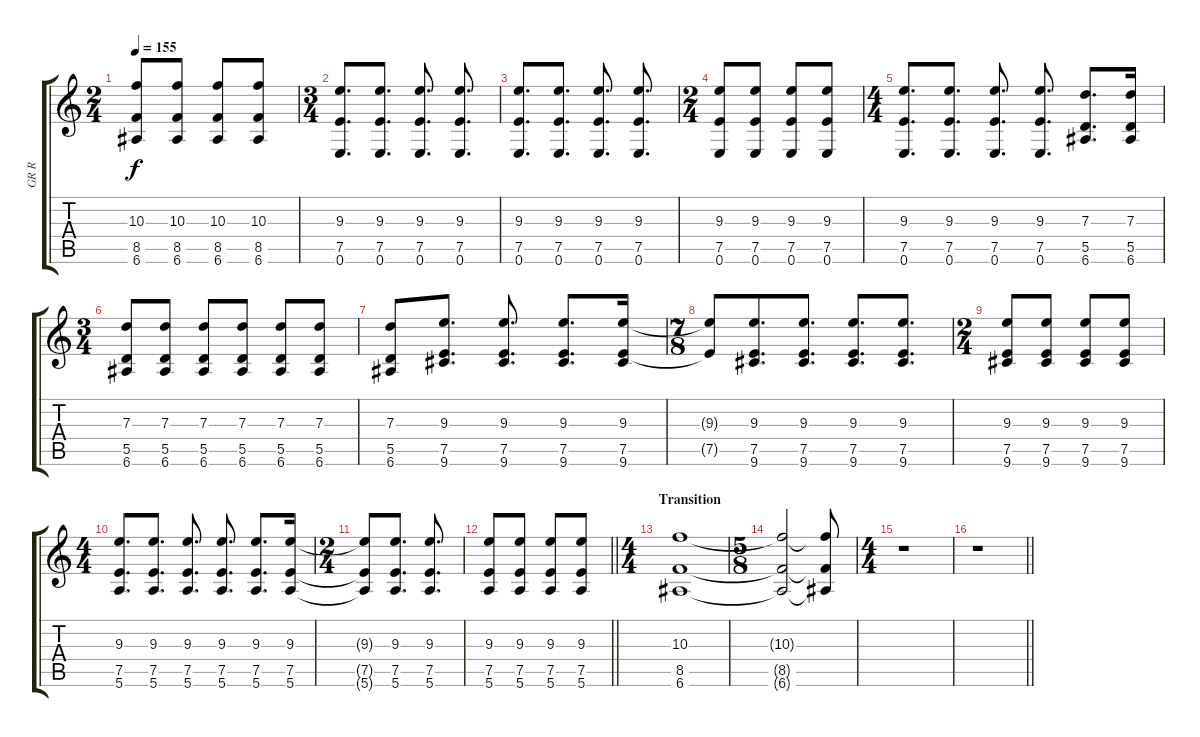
\track ("GR R" "GR R") {instrument overdrivenguitar}
\staff {score tabs}
\tuning (E4 B3 G3 D3 A2 E2) {hide}
\ts (2 4)
\tempo 155
\clef g2
\ks c
(10.3 8.5 6.6).8{dy f} (10.3 8.5 6.6).8 (10.3 8.5 6.6).8 (10.3 8.5 6.6).8 |
\ts (3 4)
(9.3 7.5 0.6).8{d} (9.3 7.5 0.6).8{d} (9.3 7.5 0.6).8{d} (9.3 7.5 0.6).8{d} |
(9.3 7.5 0.6).8{d} (9.3 7.5 0.6).8{d} (9.3 7.5 0.6).8{d} (9.3 7.5 0.6).8{d} |
\ts (2 4)
(9.3 7.5 0.6).8 (9.3 7.5 0.6).8 (9.3 7.5 0.6).8 (9.3 7.5 0.6).8 |
\ts (4 4)
(9.3 7.5 0.6).8{d} (9.3 7.5 0.6).8{d} (9.3 7.5 0.6).8{d} (9.3 7.5 0.6).8{d} (7.3 5.5 6.6).8{d} (7.3 5.5 6.6).16 |
\ts (3 4)
(7.3 5.5 6.6).8 (7.3 5.5 6.6).8 (7.3 5.5 6.6).8 (7.3 5.5 6.6).8 (7.3 5.5 6.6).8 (7.3 5.5 6.6).8 |
(7.3 5.5 6.6).8 (9.3 7.5 9.6).8{d} (9.3 7.5 9.6).8{d} (9.3 7.5 9.6).8{d} (9.3 7.5 9.6).16 |
\ts (7 8)
(9.3{t} 7.5{t}).8 (9.3 7.5 9.6).8{d} (9.3 7.5 9.6).8{d} (9.3 7.5 9.6).8{d} (9.3 7.5 9.6).8{d} |
\ts (2 4)
(9.3 7.5 9.6).8 (9.3 7.5 9.6).8 (9.3 7.5 9.6).8 (9.3 7.5 9.6).8 |
\ts (4 4)
(9.3 7.5 5.6).8{d} (9.3 7.5 5.6).8{d} (9.3 7.5 5.6).8{d} (9.3 7.5 5.6).8{d} (9.3 7.5 5.6).8{d} (9.3 7.5 5.6).16 |
\ts (2 4)
(9.3{t} 7.5{t} 5.6{t}).8 (9.3 7.5 5.6).8{d} (9.3 7.5 5.6).8{d} |
\barLineRight lightlight
(9.3 7.5 5.6).8 (9.3 7.5 5.6).8 (9.3 7.5 5.6).8 (9.3 7.5 5.6).8 |
\ts (4 4)
\section ("" "Transition")
(10.3 8.5 6.6).1 |
\ts (5 8)
(10.3{t} 8.5{t} 6.6{t}).2 (10.3{t} 8.5{t} 6.6{t}).8 |
\ts (4 4)
r.1 |
\barLineRight lightlight
r.1
